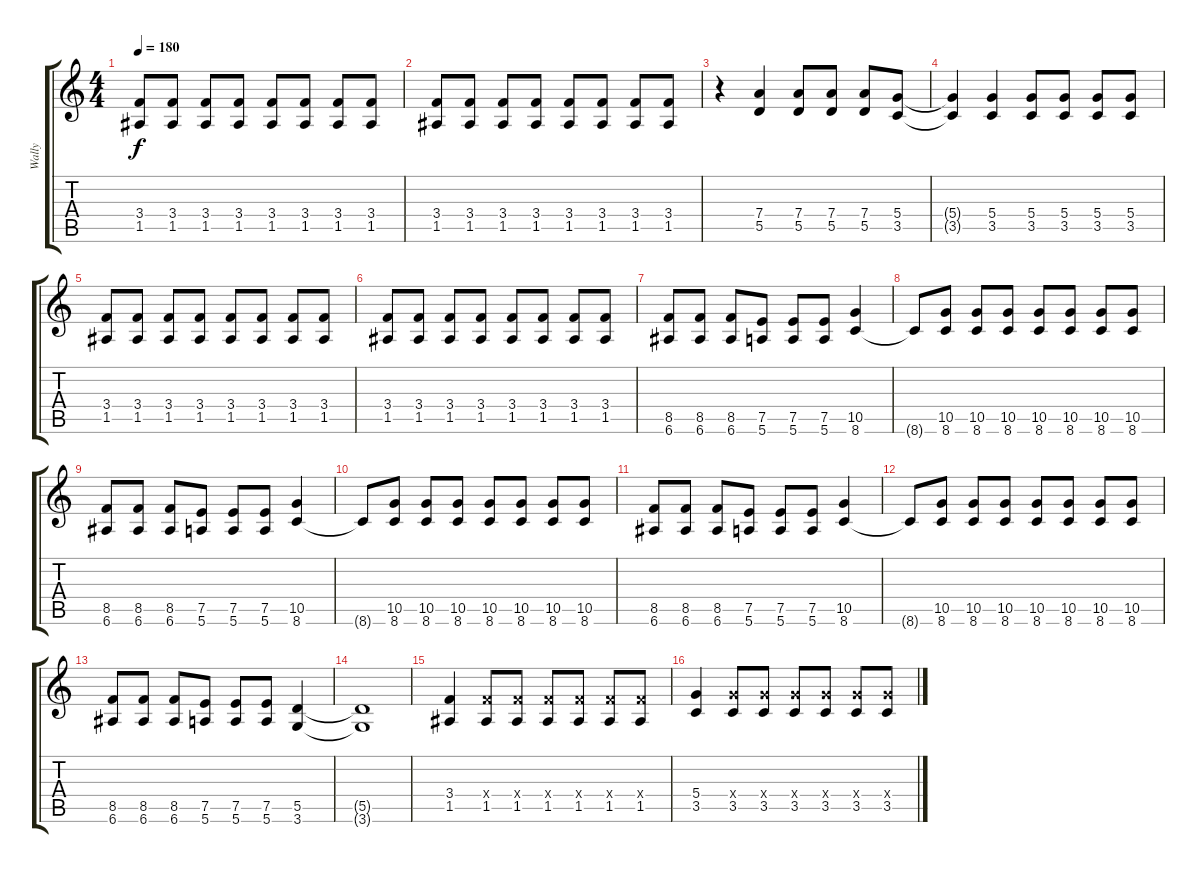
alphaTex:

\track ("Wally" "Wally") {instrument distortionguitar}
\staff {score tabs}
\tuning (E4 B3 G3 D3 A2 E2) {hide}
\ts (4 4)
\tempo 180
\clef g2
\ks c
(3.4 1.5).8{dy f} (3.4 1.5).8 (3.4 1.5).8 (3.4 1.5).8 (3.4 1.5).8 (3.4 1.5).8 (3.4 1.5).8 (3.4 1.5).8 |
(3.4 1.5).8 (3.4 1.5).8 (3.4 1.5).8 (3.4 1.5).8 (3.4 1.5).8 (3.4 1.5).8 (3.4 1.5).8 (3.4 1.5).8 |
r.4 (7.4 5.5).4 (7.4 5.5).8 (7.4 5.5).8 (7.4 5.5).8 (5.4 3.5).8 |
(5.4{t} 3.5{t}).4 (5.4 3.5).4 (5.4 3.5).8 (5.4 3.5).8 (5.4 3.5).8 (5.4 3.5).8 |
(3.4 1.5).8 (3.4 1.5).8 (3.4 1.5).8 (3.4 1.5).8 (3.4 1.5).8 (3.4 1.5).8 (3.4 1.5).8 (3.4 1.5).8 |
(3.4 1.5).8 (3.4 1.5).8 (3.4 1.5).8 (3.4 1.5).8 (3.4 1.5).8 (3.4 1.5).8 (3.4 1.5).8 (3.4 1.5).8 |
(8.5 6.6).8 (8.5 6.6).8 (8.5 6.6).8 (7.5 5.6).8 (7.5 5.6).8 (7.5 5.6).8 (10.5 8.6).4 |
8.6{t}.8 (10.5 8.6).8 (10.5 8.6).8 (10.5 8.6).8 (10.5 8.6).8 (10.5 8.6).8 (10.5 8.6).8 (10.5 8.6).8 |
(8.5 6.6).8 (8.5 6.6).8 (8.5 6.6).8 (7.5 5.6).8 (7.5 5.6).8 (7.5 5.6).8 (10.5 8.6).4 |
8.6{t}.8 (10.5 8.6).8 (10.5 8.6).8 (10.5 8.6).8 (10.5 8.6).8 (10.5 8.6).8 (10.5 8.6).8 (10.5 8.6).8 |
(8.5 6.6).8 (8.5 6.6).8 (8.5 6.6).8 (7.5 5.6).8 (7.5 5.6).8 (7.5 5.6).8 (10.5 8.6).4 |
8.6{t}.8 (10.5 8.6).8 (10.5 8.6).8 (10.5 8.6).8 (10.5 8.6).8 (10.5 8.6).8 (10.5 8.6).8 (10.5 8.6).8 |
(8.5 6.6).8 (8.5 6.6).8 (8.5 6.6).8 (7.5 5.6).8 (7.5 5.6).8 (7.5 5.6).8 (5.5 3.6).4 |
(5.5{t} 3.6{t}).1 |
(3.4 1.5).4 (3.4{x} 1.5).8 (3.4{x} 1.5).8 (3.4{x} 1.5).8 (3.4{x} 1.5).8 (3.4{x} 1.5).8 (3.4{x} 1.5).8 |
(5.4 3.5).4 (5.4{x} 3.5).8 (5.4{x} 3.5).8 (5.4{x} 3.5).8 (5.4{x} 3.5).8 (5.4{x} 3.5).8 (5.4{x} 3.5).8
